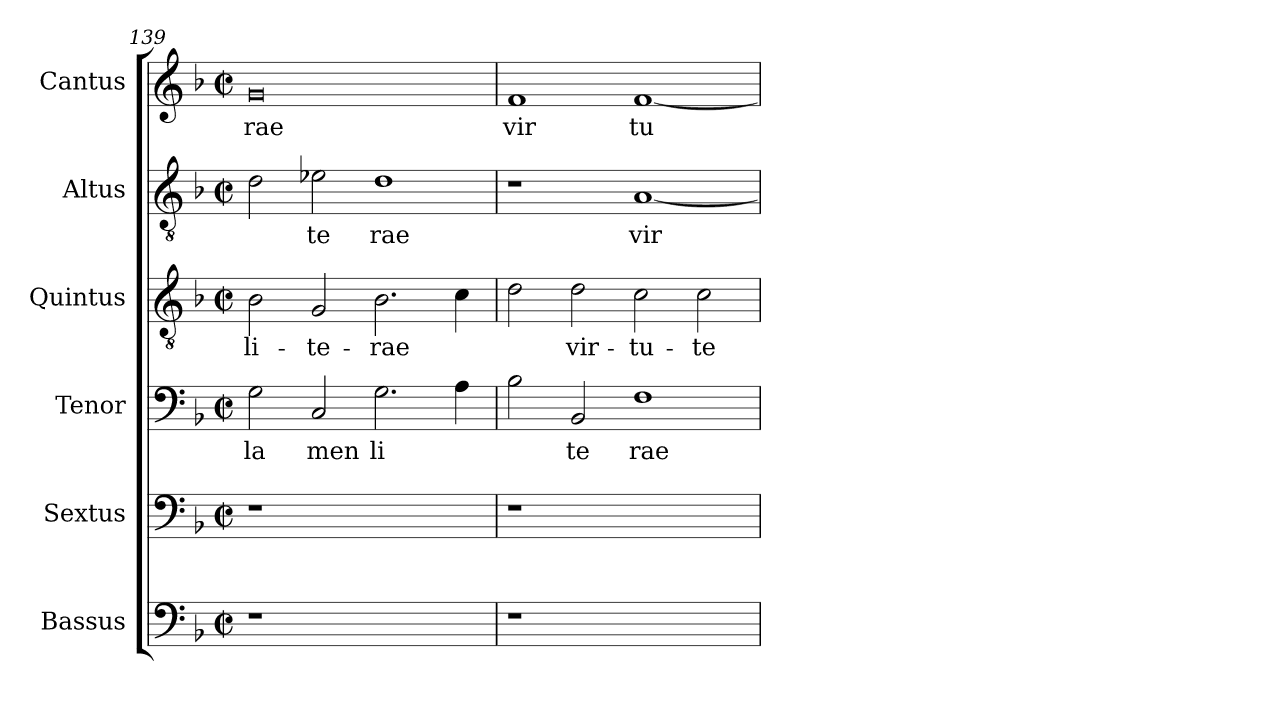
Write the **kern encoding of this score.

**kern	**kern	**kern	**text	**kern	**text	**kern	**text	**kern	**text
*part6	*part5	*part4	*part4	*part3	*part3	*part2	*part2	*part1	*part1
*staff6	*staff5	*staff4	*staff4	*staff3	*staff3	*staff2	*staff2	*staff1	*staff1
*I"Bassus	*I"Sextus	*I"Tenor	*	*I"Quintus	*	*I"Altus	*	*I"Cantus	*
*clefF4	*clefF4	*clefF4	*	*clefGv2	*	*clefGv2	*	*clefG2	*
*k[b-]	*k[b-]	*k[b-]	*	*k[b-]	*	*k[b-]	*	*k[b-]	*
*F:	*F:	*F:	*	*F:	*	*F:	*	*F:	*
*M2/2	*M2/2	*M2/2	*	*M2/2	*	*M2/2	*	*M2/2	*
*met(c|)	*met(c|)	*met(c|)	*	*met(c|)	*	*met(c|)	*	*met(c|)	*
=139	=139	=139	=139	=139	=139	=139	=139	=139	=139
!	!	!	!LO:LY:b:cj	!	!LO:LY:b:cj	!	!	!	!LO:LY:b:cj
1r	1r	2G\	la	2B-\	li-	2d\	.	0g	rae
!	!	!	!LO:LY:b:cj	!	!LO:LY:b:cj	!	!LO:LY:b:cj	!	!
.	.	2C/	men	2G/	-te-	2e-X\	te	.	.
!	!	!	!LO:LY:b:cj	!	!LO:LY:b	!	!LO:LY:b:cj	!	!
1ryy	1ryy	2.G\	li	2.B-\	-rae	1d	rae	.	.
.	.	4A\	.	4c\	.	.	.	.	.
=140	=140	=140	=140	=140	=140	=140	=140	=140	=140
!	!	!	!	!	!	!	!	!	!LO:LY:b:cj
1r	1r	2B-\	.	2d\	.	1r	.	1f	vir
!	!	!	!LO:LY:b:cj	!	!LO:LY:b:cj	!	!	!	!
.	.	2BB-/	te	2d\	vir-	.	.	.	.
!	!	!	!LO:LY:b:cj	!	!LO:LY:b:cj	!	!LO:LY:b:cj	!	!LO:LY:b:cj
1ryy	1ryy	1F	rae	2c\	-tu-	[>1A	vir	[>1f	tu
!	!	!	!	!	!LO:LY:b:cj	!	!	!	!
.	.	.	.	2c\	-te	.	.	.	.
=	=	=	=	=	=	=	=	=	=
*-	*-	*-	*-	*-	*-	*-	*-	*-	*-
